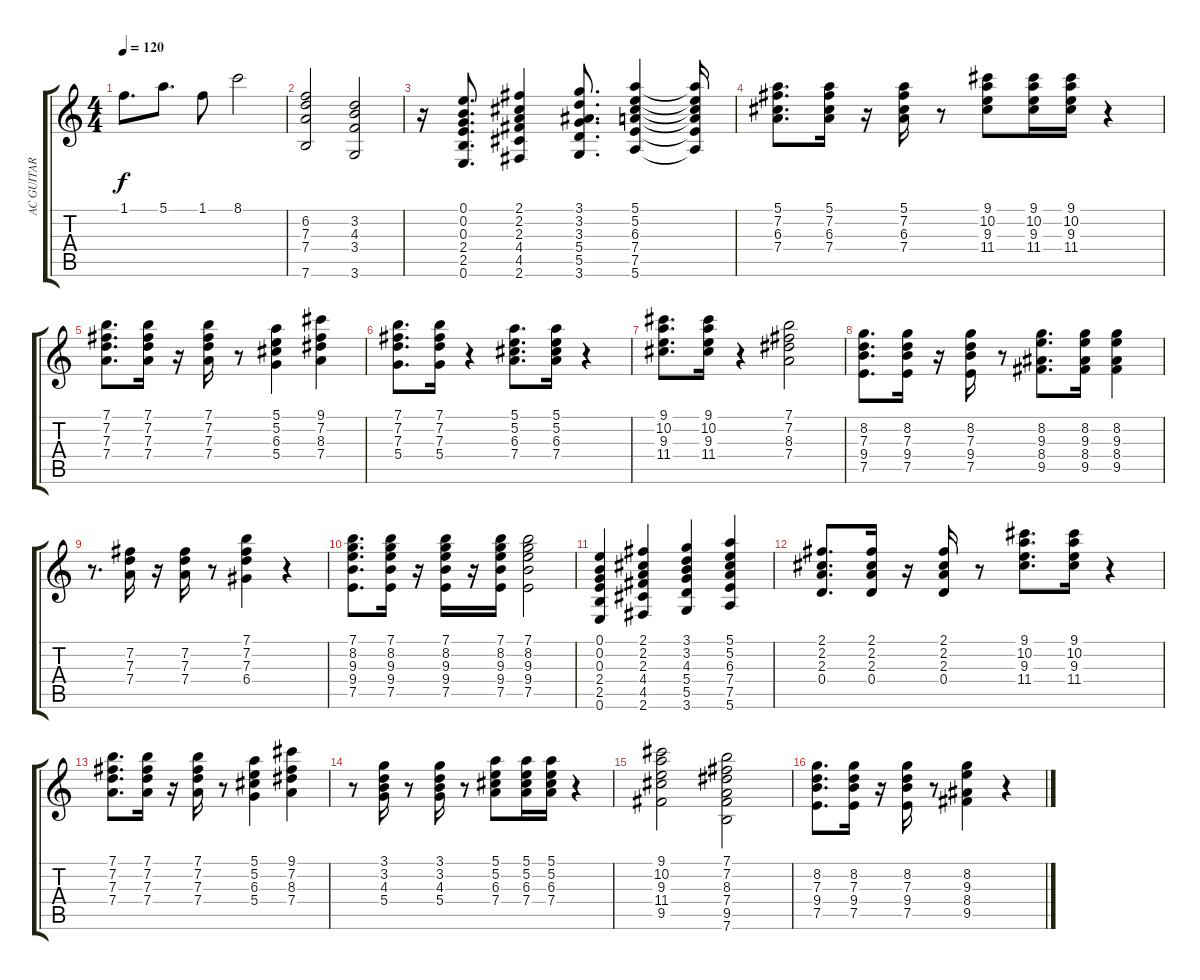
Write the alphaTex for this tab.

\track ("AC GUITAR" "AC GUITAR") {instrument acousticguitarsteel}
\staff {score tabs}
\tuning (E4 B3 G3 D3 A2 E2) {hide}
\ts (4 4)
\tempo 120
\clef g2
\ks c
1.1.8{d dy f} 5.1.8{d} 1.1.8 8.1.2 |
(6.2 7.3 7.4 7.6).2 (3.2 4.3 3.4 3.6).2 |
r.16 (0.1 0.2 0.3 2.4 2.5 0.6).8{d} (2.1 2.2 2.3 4.4 4.5 2.6).4 (3.1 3.2 3.3 5.4 5.5 3.6).8{d} (5.1 5.2 6.3 7.4 7.5 5.6).4 (5.1{t} 5.2{t} 6.3{t} 7.4{t} 7.5{t} 5.6{t}).16 |
(5.1 7.2 6.3 7.4).8{d} (5.1 7.2 6.3 7.4).16 r.16 (5.1 7.2 6.3 7.4).16 r.8 (9.1 10.2 9.3 11.4).8 (9.1 10.2 9.3 11.4).16 (9.1 10.2 9.3 11.4).16 r.4 |
(7.1 7.2 7.3 7.4).8{d} (7.1 7.2 7.3 7.4).16 r.16 (7.1 7.2 7.3 7.4).16 r.8 (5.1 5.2 6.3 5.4).4 (9.1 7.2 8.3 7.4).4 |
(7.1 7.2 7.3 5.4).8{d} (7.1 7.2 7.3 5.4).16 r.4 (5.1 5.2 6.3 7.4).8{d} (5.1 5.2 6.3 7.4).16 r.4 |
(9.1 10.2 9.3 11.4).8{d} (9.1 10.2 9.3 11.4).16 r.4 (7.1 7.2 8.3 7.4).2 |
(8.2 7.3 9.4 7.5).8{d} (8.2 7.3 9.4 7.5).16 r.16 (8.2 7.3 9.4 7.5).16 r.8 (8.2 9.3 8.4 9.5).8{d} (8.2 9.3 8.4 9.5).16 (8.2 9.3 8.4 9.5).4 |
r.8{d} (7.2 7.3 7.4).16 r.16 (7.2 7.3 7.4).16 r.8 (7.1 7.2 7.3 6.4).4 r.4 |
(7.1 8.2 9.3 9.4 7.5).8{d} (7.1 8.2 9.3 9.4 7.5).16 r.16 (7.1 8.2 9.3 9.4 7.5).16 r.16 (7.1 8.2 9.3 9.4 7.5).16 (7.1 8.2 9.3 9.4 7.5).2 |
(0.1 0.2 0.3 2.4 2.5 0.6).4 (2.1 2.2 2.3 4.4 4.5 2.6).4 (3.1 3.2 4.3 5.4 5.5 3.6).4 (5.1 5.2 6.3 7.4 7.5 5.6).4 |
(2.1 2.2 2.3 0.4).8{d} (2.1 2.2 2.3 0.4).16 r.16 (2.1 2.2 2.3 0.4).16 r.8 (9.1 10.2 9.3 11.4).8{d} (9.1 10.2 9.3 11.4).16 r.4 |
(7.1 7.2 7.3 7.4).8{d} (7.1 7.2 7.3 7.4).16 r.16 (7.1 7.2 7.3 7.4).16 r.8 (5.1 5.2 6.3 5.4).4 (9.1 7.2 8.3 7.4).4 |
r.8 (3.1 3.2 4.3 5.4).16 r.8 (3.1 3.2 4.3 5.4).16 r.8 (5.1 5.2 6.3 7.4).8 (5.1 5.2 6.3 7.4).16 (5.1 5.2 6.3 7.4).16 r.4 |
(9.1 10.2 9.3 11.4 9.5).2 (7.1 7.2 8.3 7.4 9.5 7.6).2 |
(8.2 7.3 9.4 7.5).8{d} (8.2 7.3 9.4 7.5).16 r.16 (8.2 7.3 9.4 7.5).16 r.8 (8.2 9.3 8.4 9.5).4 r.4
